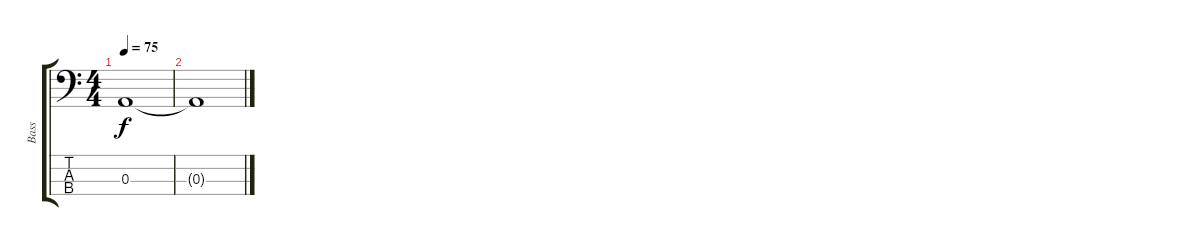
\track ("Bass" "Bass") {instrument electricbassfinger}
\staff {score tabs}
\tuning (G2 D2 A1 E1) {hide}
\ts (4 4)
\tempo 75
\clef f4
\ks c
0.3.1{dy f} |
0.3{t}.1
